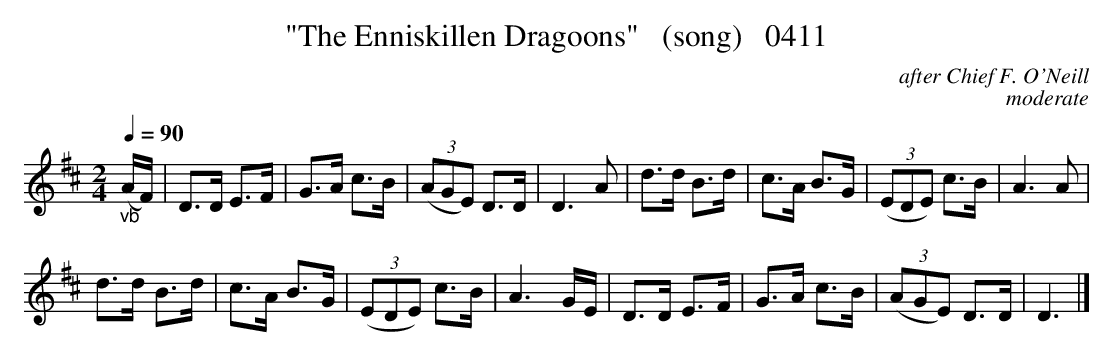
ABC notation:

X:1
T:"The Enniskillen Dragoons"   (song)   0411
C:after Chief F. O'Neill
C:moderate
Q:1/4=90
M:2/4
L:1/16
K:D
"_vb"(AF)|D3D E3F|G3A c3B| (3(A2G2E2) D3D|D6A2|d3d B3d|c3A B3G| (3(E2D2E2) c3B|A6A2|
d3d B3d|c3A B3G| (3(E2D2E2) c3B|A6GE|D3D E3F|G3A c3B| (3(A2G2E2) D3D|D6|]
